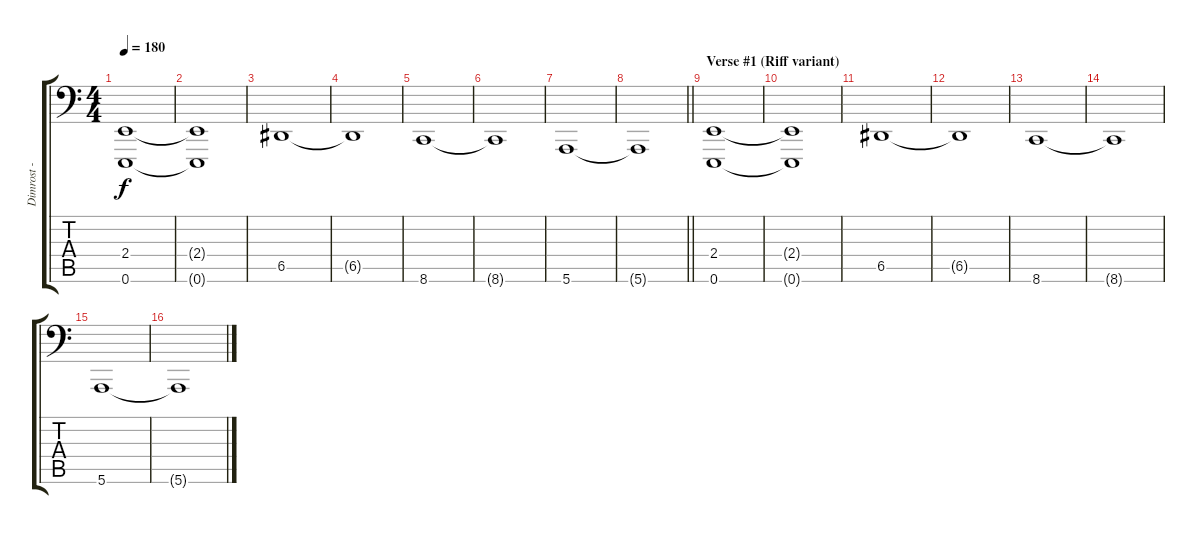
\track ("Dimrost - Bass Strings" "Dimrost - ") {instrument stringensemble1}
\staff {score tabs}
\tuning (E3 B2 G2 D2 A1 E1) {hide}
\ts (4 4)
\tempo 180
\clef f4
\ks c
(2.4 0.6).1{dy f} |
(2.4{t} 0.6{t}).1 |
6.5.1 |
6.5{t}.1 |
8.6.1 |
8.6{t}.1 |
5.6.1 |
\barLineRight lightlight
5.6{t}.1 |
\section ("" "Verse #1 (Riff variant)")
(2.4 0.6).1 |
(2.4{t} 0.6{t}).1 |
6.5.1 |
6.5{t}.1 |
8.6.1 |
8.6{t}.1 |
5.6.1 |
5.6{t}.1
